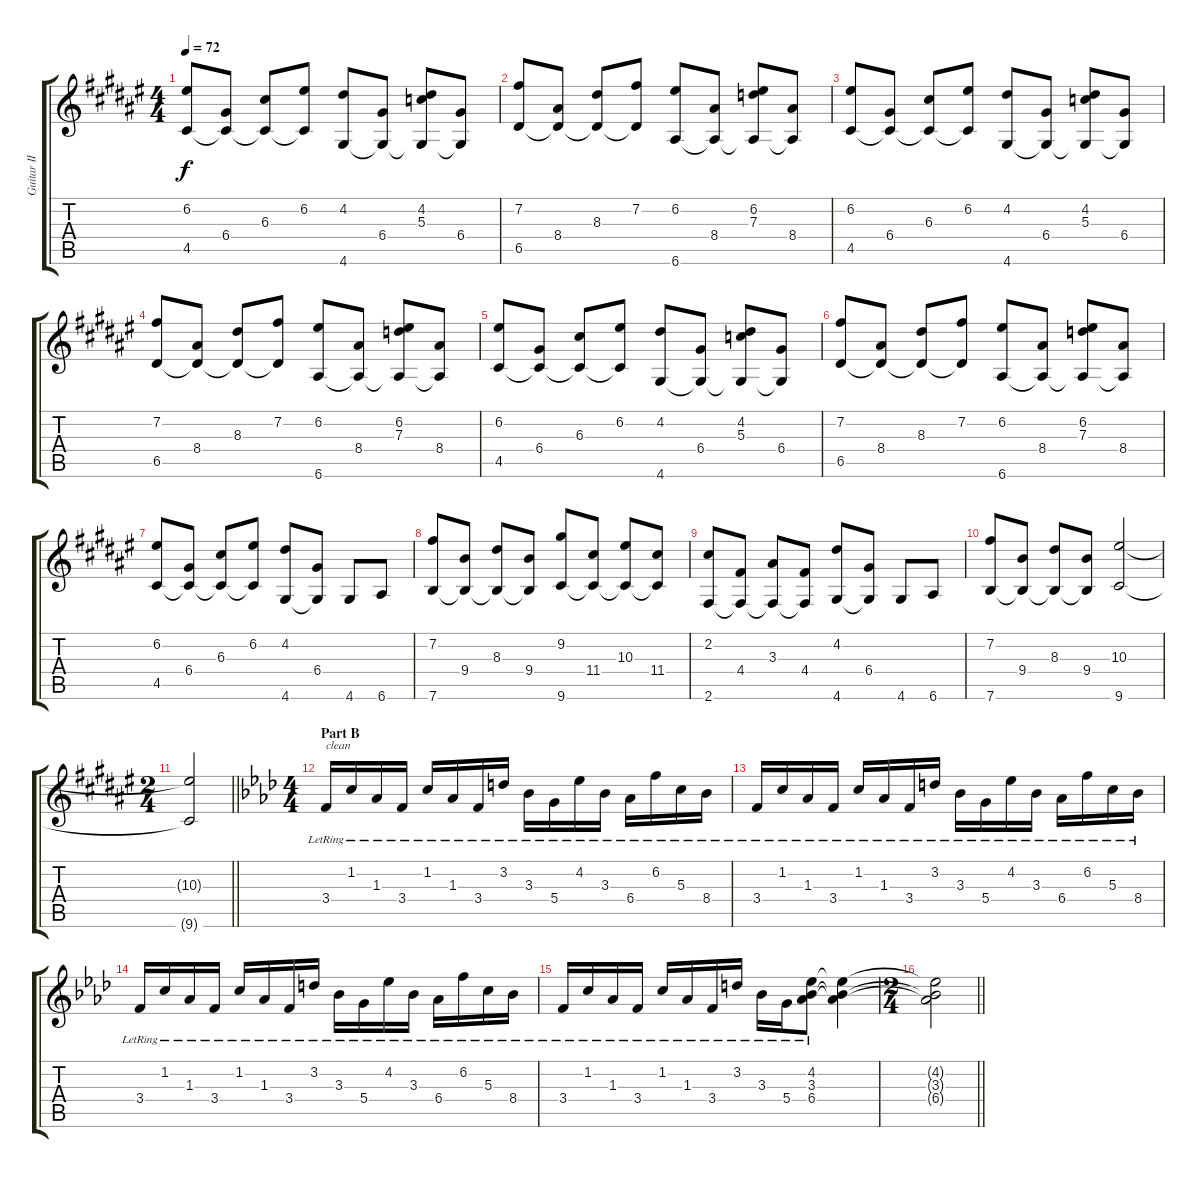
\track ("Guitar II (Inoran)" "Guitar II ") {instrument distortionguitar}
\staff {score tabs}
\tuning (E4 B3 G3 D3 A2 E2) {hide}
\ts (4 4)
\tempo 72
\clef g2
\ks f#
(6.2 4.5).8{dy f} (6.4 4.5{t}).8 (6.3 4.5{t}).8 (6.2 4.5{t}).8 (4.2 4.6).8 (6.4 4.6{t}).8 (4.2 5.3 4.6{t}).8 (6.4 4.6{t}).8 |
(7.2 6.5).8 (8.4 6.5{t}).8 (8.3 6.5{t}).8 (7.2 6.5{t}).8 (6.2 6.6).8 (8.4 6.6{t}).8 (6.2 7.3 6.6{t}).8 (8.4 6.6{t}).8 |
(6.2 4.5).8 (6.4 4.5{t}).8 (6.3 4.5{t}).8 (6.2 4.5{t}).8 (4.2 4.6).8 (6.4 4.6{t}).8 (4.2 5.3 4.6{t}).8 (6.4 4.6{t}).8 |
(7.2 6.5).8 (8.4 6.5{t}).8 (8.3 6.5{t}).8 (7.2 6.5{t}).8 (6.2 6.6).8 (8.4 6.6{t}).8 (6.2 7.3 6.6{t}).8 (8.4 6.6{t}).8 |
(6.2 4.5).8 (6.4 4.5{t}).8 (6.3 4.5{t}).8 (6.2 4.5{t}).8 (4.2 4.6).8 (6.4 4.6{t}).8 (4.2 5.3 4.6{t}).8 (6.4 4.6{t}).8 |
(7.2 6.5).8 (8.4 6.5{t}).8 (8.3 6.5{t}).8 (7.2 6.5{t}).8 (6.2 6.6).8 (8.4 6.6{t}).8 (6.2 7.3 6.6{t}).8 (8.4 6.6{t}).8 |
(6.2 4.5).8 (6.4 4.5{t}).8 (6.3 4.5{t}).8 (6.2 4.5{t}).8 (4.2 4.6).8 (6.4 4.6{t}).8 4.6.8 6.6.8 |
(7.2 7.6).8 (9.4 7.6{t}).8 (8.3 7.6{t}).8 (9.4 7.6{t}).8 (9.2 9.6).8 (11.4 9.6{t}).8 (10.3 9.6{t}).8 (11.4 9.6{t}).8 |
(2.2 2.6).8 (4.4 2.6{t}).8 (3.3 2.6{t}).8 (4.4 2.6{t}).8 (4.2 4.6).8 (6.4 4.6{t}).8 4.6.8 6.6.8 |
(7.2 7.6).8 (9.4 7.6{t}).8 (8.3 7.6{t}).8 (9.4 7.6{t}).8 (10.3 9.6).2 |
\ts (2 4)
\barLineRight lightlight
(10.3{t} 9.6{t}).2 |
\ts (4 4)
\section ("" "Part B")
\ks ab
3.4{lr}.16{txt "clean" instrument electricguitarclean} 1.2{lr}.16 1.3{lr}.16 3.4{lr}.16 1.2{lr}.16 1.3{lr}.16 3.4{lr}.16 3.2{lr}.16 3.3{lr}.16 5.4{lr}.16 4.2{lr}.16 3.3{lr}.16 6.4{lr}.16 6.2{lr}.16 5.3{lr}.16 8.4{lr}.16 |
3.4{lr}.16 1.2{lr}.16 1.3{lr}.16 3.4{lr}.16 1.2{lr}.16 1.3{lr}.16 3.4{lr}.16 3.2{lr}.16 3.3{lr}.16 5.4{lr}.16 4.2{lr}.16 3.3{lr}.16 6.4{lr}.16 6.2{lr}.16 5.3{lr}.16 8.4{lr}.16 |
3.4{lr}.16 1.2{lr}.16 1.3{lr}.16 3.4{lr}.16 1.2{lr}.16 1.3{lr}.16 3.4{lr}.16 3.2{lr}.16 3.3{lr}.16 5.4{lr}.16 4.2{lr}.16 3.3{lr}.16 6.4{lr}.16 6.2{lr}.16 5.3{lr}.16 8.4{lr}.16 |
3.4{lr}.16 1.2{lr}.16 1.3{lr}.16 3.4{lr}.16 1.2{lr}.16 1.3{lr}.16 3.4{lr}.16 3.2{lr}.16 3.3{lr}.16 5.4{lr}.16 (4.2{lr} 3.3{lr} 6.4{lr}).8 (4.2{t} 3.3{t} 6.4{t}).4 |
\ts (2 4)
\barLineRight lightlight
(4.2{t} 3.3{t} 6.4{t}).2
